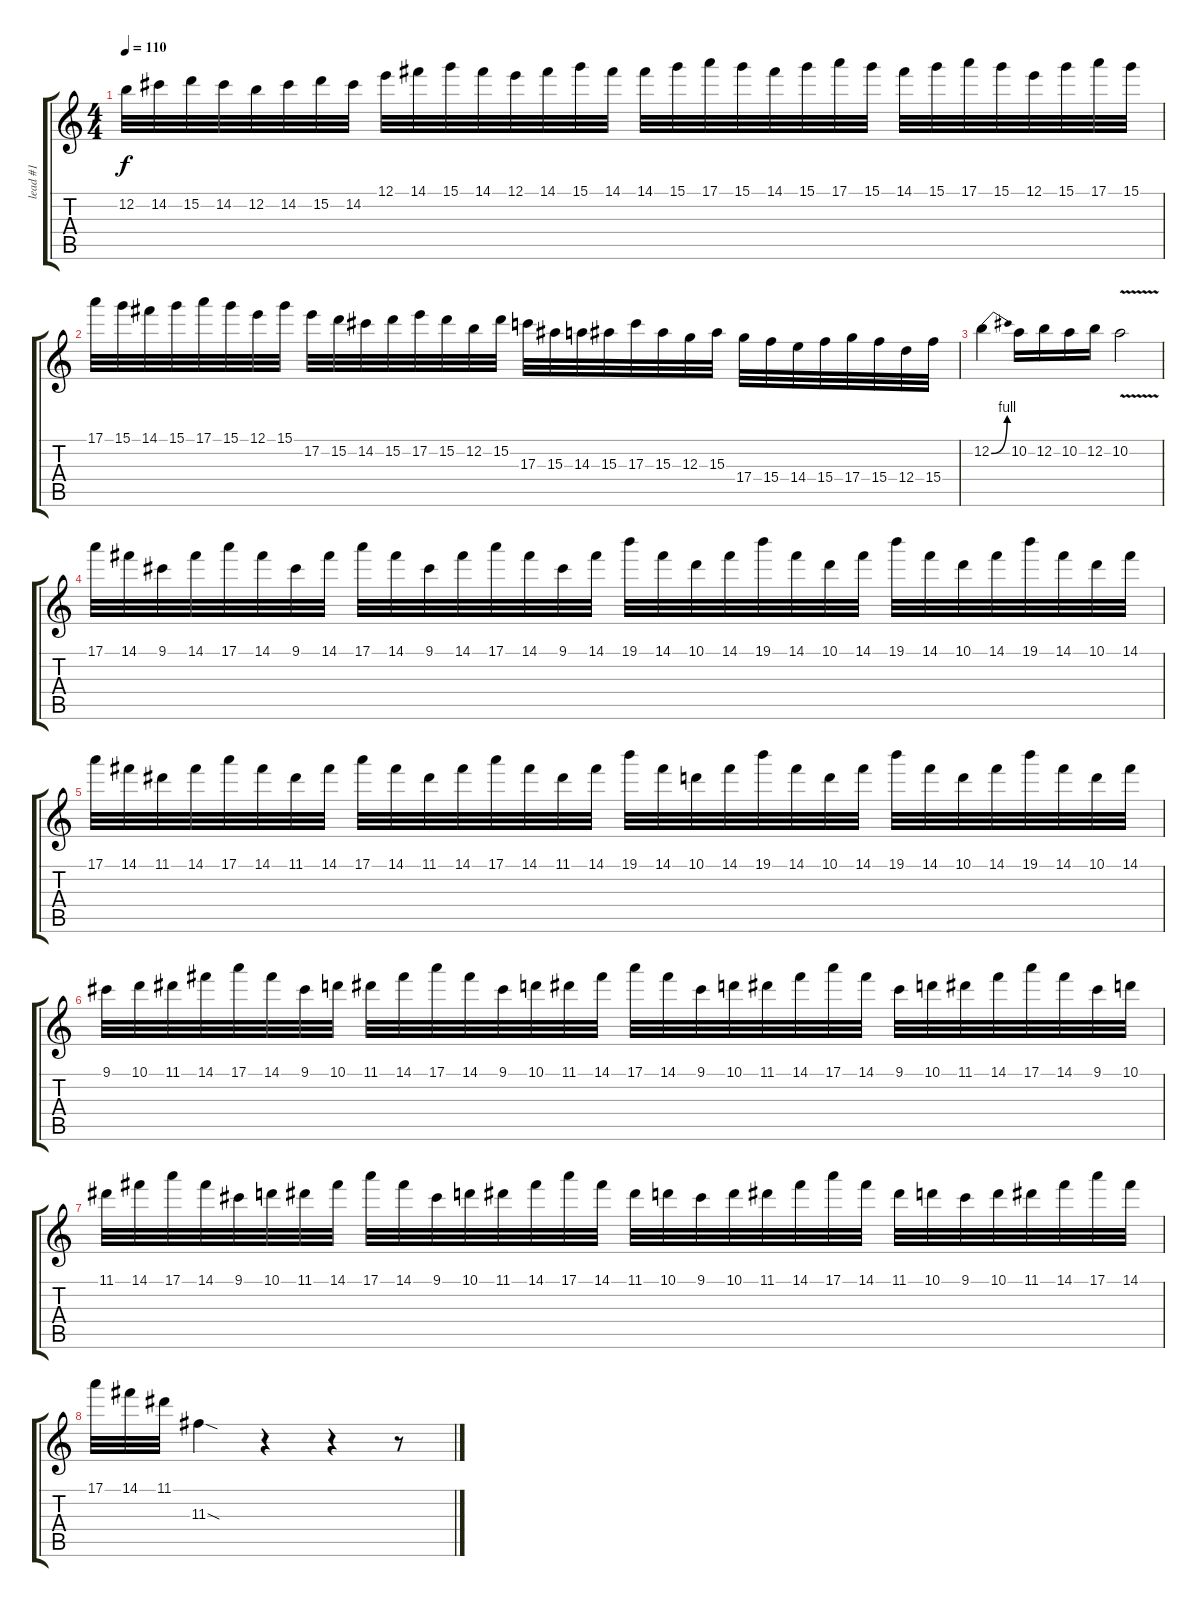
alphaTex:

\track ("lead #1" "lead #1") {instrument distortionguitar}
\staff {score tabs}
\tuning (E4 B3 G3 D3 A2 D2) {hide}
\ts (4 4)
\tempo 110
\clef g2
\ks c
12.2.32{dy f} 14.2.32 15.2.32 14.2.32 12.2.32 14.2.32 15.2.32 14.2.32 12.1.32 14.1.32 15.1.32 14.1.32 12.1.32 14.1.32 15.1.32 14.1.32 14.1.32 15.1.32 17.1.32 15.1.32 14.1.32 15.1.32 17.1.32 15.1.32 14.1.32 15.1.32 17.1.32 15.1.32 12.1.32 15.1.32 17.1.32 15.1.32 |
17.1.32 15.1.32 14.1.32 15.1.32 17.1.32 15.1.32 12.1.32 15.1.32 17.2.32 15.2.32 14.2.32 15.2.32 17.2.32 15.2.32 12.2.32 15.2.32 17.3.32 15.3.32 14.3.32 15.3.32 17.3.32 15.3.32 12.3.32 15.3.32 17.4.32 15.4.32 14.4.32 15.4.32 17.4.32 15.4.32 12.4.32 15.4.32 |
12.2{be (bend 0 0 60 4)}.4 10.2.16 12.2.16 10.2.16 12.2.16 10.2{v}.2 |
17.1.32 14.1.32 9.1.32 14.1.32 17.1.32 14.1.32 9.1.32 14.1.32 17.1.32 14.1.32 9.1.32 14.1.32 17.1.32 14.1.32 9.1.32 14.1.32 19.1.32 14.1.32 10.1.32 14.1.32 19.1.32 14.1.32 10.1.32 14.1.32 19.1.32 14.1.32 10.1.32 14.1.32 19.1.32 14.1.32 10.1.32 14.1.32 |
17.1.32 14.1.32 11.1.32 14.1.32 17.1.32 14.1.32 11.1.32 14.1.32 17.1.32 14.1.32 11.1.32 14.1.32 17.1.32 14.1.32 11.1.32 14.1.32 19.1.32 14.1.32 10.1.32 14.1.32 19.1.32 14.1.32 10.1.32 14.1.32 19.1.32 14.1.32 10.1.32 14.1.32 19.1.32 14.1.32 10.1.32 14.1.32 |
9.1.32 10.1.32 11.1.32 14.1.32 17.1.32 14.1.32 9.1.32 10.1.32 11.1.32 14.1.32 17.1.32 14.1.32 9.1.32 10.1.32 11.1.32 14.1.32 17.1.32 14.1.32 9.1.32 10.1.32 11.1.32 14.1.32 17.1.32 14.1.32 9.1.32 10.1.32 11.1.32 14.1.32 17.1.32 14.1.32 9.1.32 10.1.32 |
11.1.32 14.1.32 17.1.32 14.1.32 9.1.32 10.1.32 11.1.32 14.1.32 17.1.32 14.1.32 9.1.32 10.1.32 11.1.32 14.1.32 17.1.32 14.1.32 11.1.32 10.1.32 9.1.32 10.1.32 11.1.32 14.1.32 17.1.32 14.1.32 11.1.32 10.1.32 9.1.32 10.1.32 11.1.32 14.1.32 17.1.32 14.1.32 |
17.1.32 14.1.32 11.1.32 11.3{sod}.4 r.4 r.4 r.8
